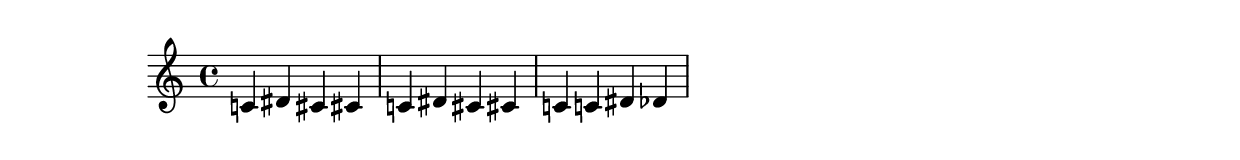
%% Do not edit this file; it is auto-generated from LSR http://lsr.dsi.unimi.it
%% This file is in the public domain.
\version "2.13.1"

\header {
  lsrtags = "pitches"

%% Translation of GIT committish: 674a5f874c07063ae56d55be25c55fc3b4bdb7bf
  doctitlees = "Alteraciones de estilo dodecafónico para todas las notas, incluidas las naturales"
  texidoces = "
En las obras de principios del s.XX, empezando por Schoenberg, Berg y
Webern (la \"Segunda\" escuela de Viena), cada nota de la escala de
doce tonos se debe tratar con igualdad, sin ninguna jerarquía como los
grados clásicos tonales.  Por tanto, estos compositores imprimen una
alteración accidental para cada nota, incluso en las notas naturales,
para enfatizar su nuevo enfoque de la teoría y el lenguaje musicales.

Este fragmento de código muestra cómo conseguir dichas reglas de
notación.

"

%% Translation of GIT committish: e75f1604a1b866c853dee42dbffcb7800c706a5f
  texidocde = "
 In Werken des fürhen 20. Jahrhundert, angefangen mit Schönberg, Berg
 und Webern (die zweite Wiener Schule), wird jeder Ton der 
 Zwölftonleiter als gleichwertig erachtet, ohne hierarchische
 Ordnung.  Deshalb wird in dieser Musik für jede Note ein Versetzungszeichen
 ausgegeben, auch für unalterierte Tonhöhen, um das neue Verständnis
 der Musiktheorie und Musiksprache zu verdeutlichen.
 
 Dieser Schnipsel zeigt, wie derartige Notationsregeln zu erstellen sind.
 "
  doctitlede = "Versetzungszeichen für jede Note im Stil der Zwölftonmusik"

  texidoc = "
In early 20th century works, starting with Schoenberg, Berg and Webern
(the \"Second\" Viennese school), every pitch in the twelve-tone scale
has to be regarded as equal, without any hierarchy such as the
classical (tonal) degrees. Therefore, these composers print one
accidental for each note, even at natural pitches, to emphasize their
new approach to music theory and language.

This snippet shows how to achieve such notation rules. 

"
  doctitle = "Dodecaphonic-style accidentals for each note including naturals"
} % begin verbatim

\score {
  \new Staff {
    #(set-accidental-style 'dodecaphonic)
    c'4 dis' cis' cis'
    c'4 dis' cis' cis'
    c'4 c' dis' des'
  }
  \layout {
    \context {
      \Staff
      \remove "Key_engraver"
    }
  }
}

